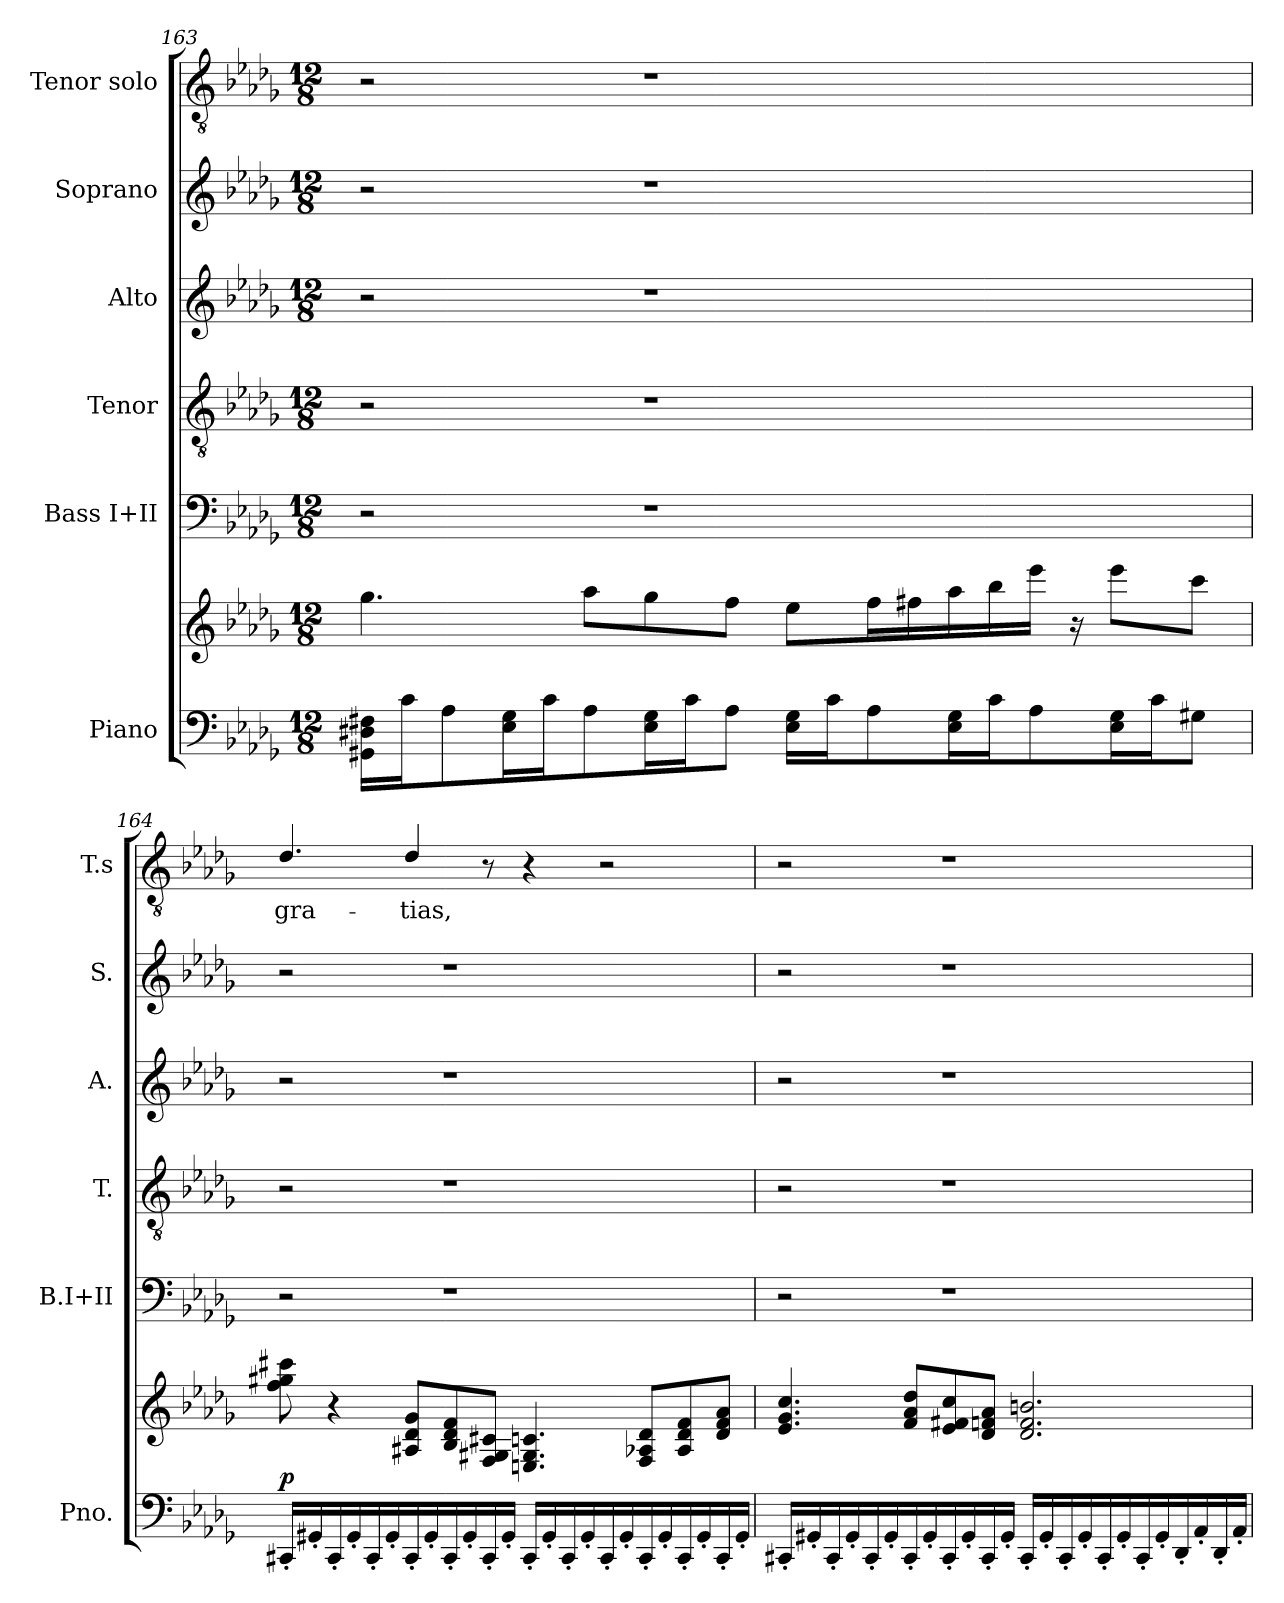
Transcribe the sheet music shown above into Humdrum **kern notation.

**kern	**kern	**dynam	**kern	**kern	**kern	**kern	**kern	**text
*part6	*part6	*part6	*part5	*part4	*part3	*part2	*part1	*part1
*staff7	*staff6	*staff6/7	*staff5	*staff4	*staff3	*staff2	*staff1	*staff1
*I"Piano	*	*	*I"Bass I+II	*I"Tenor	*I"Alto	*I"Soprano	*I"Tenor solo	*
*I'Pno.	*	*	*I'B.I+II	*I'T.	*I'A.	*I'S.	*I'T.s	*
*clefF4	*clefG2	*	*clefF4	*clefGv2	*clefG2	*clefG2	*clefGv2	*
*k[b-e-a-d-g-]	*k[b-e-a-d-g-]	*	*k[b-e-a-d-g-]	*k[b-e-a-d-g-]	*k[b-e-a-d-g-]	*k[b-e-a-d-g-]	*k[b-e-a-d-g-]	*
*M12/8	*M12/8	*	*M12/8	*M12/8	*M12/8	*M12/8	*M12/8	*
=163	=163	=163	=163	=163	=163	=163	=163	=163
16GG#X\ 16D#X\ 16F#X\LL	4.gg-\	.	2r	2r	2r	2r	2r	.
16c\J	.	.	.	.	.	.	.	.
8A-\	.	.	.	.	.	.	.	.
16E-\ 16G-\L	.	.	.	.	.	.	.	.
16c\J	.	.	.	.	.	.	.	.
8A-\	8aa-\L	.	.	.	.	.	.	.
16E-\ 16G-\L	8gg-\	.	1r	1r	1r	1r	1r	.
16c\J	.	.	.	.	.	.	.	.
8A-\J	8ff\J	.	.	.	.	.	.	.
16E-\ 16G-\LL	8ee-\L	.	.	.	.	.	.	.
16c\J	.	.	.	.	.	.	.	.
8A-\	16ff\L	.	.	.	.	.	.	.
.	16ff#X\	.	.	.	.	.	.	.
16E-\ 16G-\L	16aa-\	.	.	.	.	.	.	.
16c\J	16bb-\	.	.	.	.	.	.	.
8A-\	16eee-\JJ	.	.	.	.	.	.	.
.	16r	.	.	.	.	.	.	.
16E-\ 16G-\L	8eee-\L	.	.	.	.	.	.	.
16c\J	.	.	.	.	.	.	.	.
8G#X\J	8ccc\J	.	.	.	.	.	.	.
!!LO:PB:g=z
=164	=164	=164	=164	=164	=164	=164	=164	=164
!	!	!LO:DY:a=2	!	!	!	!	!	!
16CC#X'/LL	8ff\ 8gg#X\ 8ccc#X\	p	2r	2r	2r	2r	4.d-/	gra-
16GG#X'/	.	.	.	.	.	.	.	.
16CC#'/	4r	.	.	.	.	.	.	.
16GG#'/	.	.	.	.	.	.	.	.
16CC#'/	.	.	.	.	.	.	.	.
16GG#'/	.	.	.	.	.	.	.	.
16CC#'/	8A#X/ 8d-/ 8g-/L	.	.	.	.	.	4d-/	-tias,
16GG#'/	.	.	.	.	.	.	.	.
16CC#'/	8B-/ 8d-/ 8f/	.	1r	1r	1r	1r	.	.
16GG#'/	.	.	.	.	.	.	.	.
16CC#'/	8F/ 8G#X/ 8c#X/J	.	.	.	.	.	8r	.
16GG#'/JJ	.	.	.	.	.	.	.	.
16CC#'/LL	4.En/ 4.G#/ 4.cn/	.	.	.	.	.	4r	.
16GG#'/	.	.	.	.	.	.	.	.
16CC#'/	.	.	.	.	.	.	.	.
16GG#'/	.	.	.	.	.	.	.	.
16CC#'/	.	.	.	.	.	.	2r	.
16GG#'/	.	.	.	.	.	.	.	.
16CC#'/	8F/ 8A-X/ 8d-/L	.	.	.	.	.	.	.
16GG#'/	.	.	.	.	.	.	.	.
16CC#'/	8A-/ 8d-/ 8f/	.	.	.	.	.	.	.
16GG#'/	.	.	.	.	.	.	.	.
16CC#'/	8d-/ 8f/ 8a-/J	.	.	.	.	.	.	.
16GG#'/JJ	.	.	.	.	.	.	.	.
=165	=165	=165	=165	=165	=165	=165	=165	=165
16CC#X'/LL	4.e-/ 4.g-/ 4.cc/	.	2r	2r	2r	2r	2r	.
16GG#X'/	.	.	.	.	.	.	.	.
16CC#'/	.	.	.	.	.	.	.	.
16GG#'/	.	.	.	.	.	.	.	.
16CC#'/	.	.	.	.	.	.	.	.
16GG#'/	.	.	.	.	.	.	.	.
16CC#'/	8f/ 8a-/ 8dd-/L	.	.	.	.	.	.	.
16GG#'/	.	.	.	.	.	.	.	.
16CC#'/	8e-/ 8f#X/ 8cc/	.	1r	1r	1r	1r	1r	.
16GG#'/	.	.	.	.	.	.	.	.
16CC#'/	8d-/ 8fn/ 8a-/J	.	.	.	.	.	.	.
16GG#'/JJ	.	.	.	.	.	.	.	.
16CC#'/LL	2.d-/ 2.f/ 2.bn/	.	.	.	.	.	.	.
16GG#'/	.	.	.	.	.	.	.	.
16CC#'/	.	.	.	.	.	.	.	.
16GG#'/	.	.	.	.	.	.	.	.
16CC#'/	.	.	.	.	.	.	.	.
16GG#'/	.	.	.	.	.	.	.	.
16CC#'/	.	.	.	.	.	.	.	.
16GG#'/	.	.	.	.	.	.	.	.
16DD-'/	.	.	.	.	.	.	.	.
16AA-'/	.	.	.	.	.	.	.	.
16DD-'/	.	.	.	.	.	.	.	.
16AA-'/JJ	.	.	.	.	.	.	.	.
=	=	=	=	=	=	=	=	=
*-	*-	*-	*-	*-	*-	*-	*-	*-
